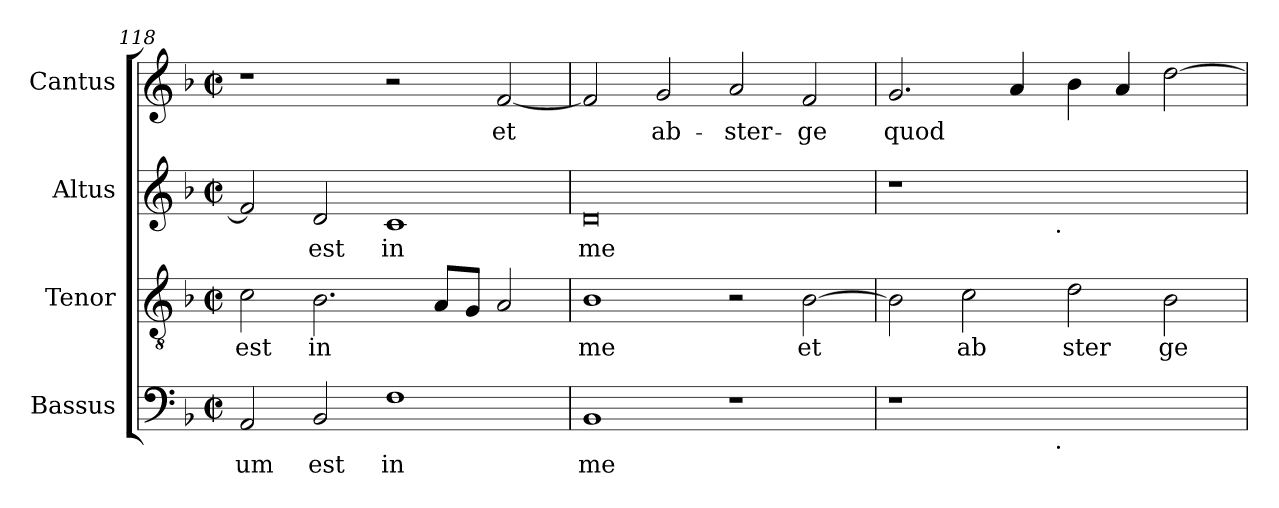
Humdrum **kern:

**kern	**text	**kern	**text	**kern	**text	**kern	**text
*part4	*part4	*part3	*part3	*part2	*part2	*part1	*part1
*staff4	*staff4	*staff3	*staff3	*staff2	*staff2	*staff1	*staff1
*I"Bassus	*	*I"Tenor	*	*I"Altus	*	*I"Cantus	*
*I'Bassus	*	*I'Tenor	*	*I'Altus	*	*I'Cantus	*
!!LO:PB:g=z
*clefF4	*	*clefGv2	*	*clefG2	*	*clefG2	*
*k[b-]	*	*k[b-]	*	*k[b-]	*	*k[b-]	*
*F:	*	*F:	*	*F:	*	*F:	*
*M2/2	*	*M2/2	*	*M2/2	*	*M2/2	*
*met(c|)	*	*met(c|)	*	*met(c|)	*	*met(c|)	*
=118	=118	=118	=118	=118	=118	=118	=118
!	!LO:LY:b:cj	!	!LO:LY:b:cj	!	!LO:LY:b:cj	!	!
2AA/	um	2c\	est	2f/]	.	1r	.
!	!LO:LY:b:cj	!	!LO:LY:b:cj	!	!LO:LY:b:cj	!	!
2BB-/	est	2.B-\	in	2d/	est	.	.
!	!LO:LY:b:cj	!	!	!	!LO:LY:b:cj	!	!
1F	in	.	.	1c	in	2r	.
!	!	!	!LO:LY:b:cj	!	!	!	!
.	.	8A/L	.	.	.	.	.
!	!	!	!LO:LY:b:cj	!	!	!	!
.	.	8G/J	.	.	.	.	.
!	!	!	!LO:LY:b:cj	!	!	!	!LO:LY:b:cj
.	.	2A/	.	.	.	[<2f/	et
=119	=119	=119	=119	=119	=119	=119	=119
!	!LO:LY:b:cj	!	!LO:LY:b:cj	!	!LO:LY:b:cj	!	!LO:LY:b:cj
1BB-	me	1B-	me	0d	me	2f/]	.
!	!	!	!	!	!	!	!LO:LY:b:cj
.	.	.	.	.	.	2g/	ab-
!	!	!	!	!	!	!	!LO:LY:b:cj
1r	.	2r	.	.	.	2a/	-ster-
!	!	!	!LO:LY:b:cj	!	!	!	!LO:LY:b:cj
.	.	[>2B-\	et	.	.	2f/	-ge
=120	=120	=120	=120	=120	=120	=120	=120
!	!	!	!LO:LY:b:cj	!	!	!	!LO:LY:b:cj
*^	*	*	*	*^	*	*	*
1r	2ryy	.	2B-\]	.	1r	2ryy	.	2.g/	quod
!	!	!	!	!LO:LY:b:cj	!	!	!	!	!
.	4...ryy	.	2c\	ab	.	4...ryy	.	.	.
!	!	!	!	!	!	!	!	!	!LO:LY:b:cj
.	.	.	.	.	.	.	.	4a/	.
!	!	!	!	!	!	!LO:TX:b:t=.	!	!	!
!	!LO:TX:b:t=.	!	!	!	!	!	!	!	!
.	1ryy	.	.	.	.	1ryy	.	.	.
!	!	!	!	!LO:LY:b:cj	!	!	!	!	!LO:LY:b:cj
1ryy	.	.	2d\	ster	1ryy	.	.	4b-\	.
!	!	!	!	!	!	!	!	!	!LO:LY:b:cj
.	.	.	.	.	.	.	.	4a/	.
!	!	!	!	!LO:LY:b:cj	!	!	!	!	!LO:LY:b:cj
.	.	.	2B-\	ge	.	.	.	[>2dd\	.
.	32ryy	.	.	.	.	32ryy	.	.	.
*v	*v	*	*	*	*v	*v	*	*	*
=	=	=	=	=	=	=	=
*-	*-	*-	*-	*-	*-	*-	*-
